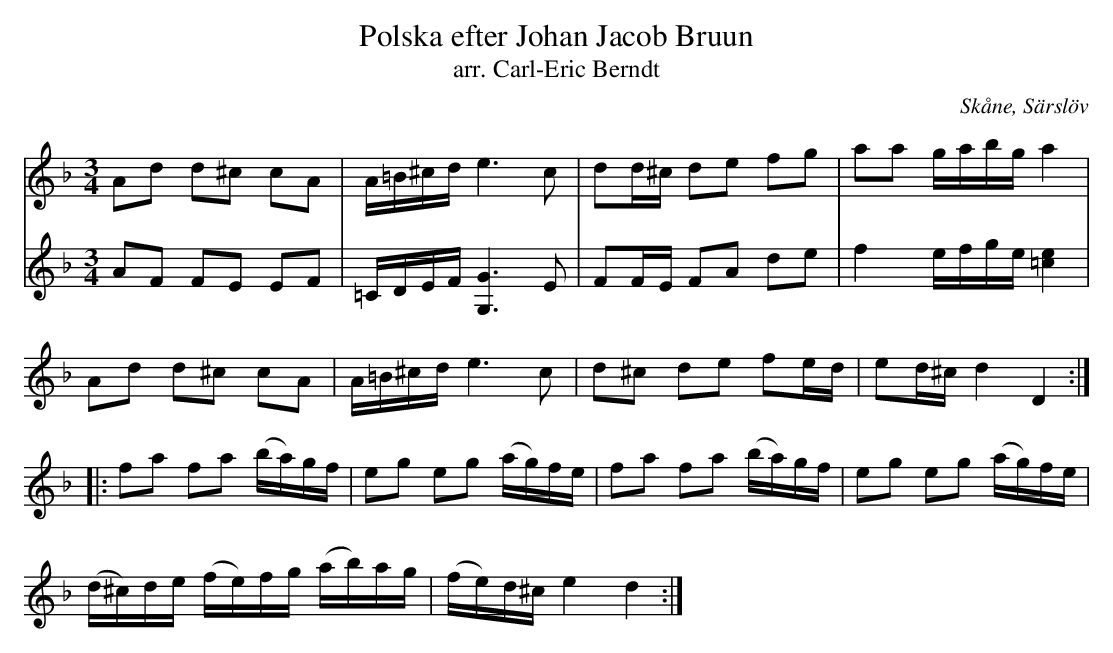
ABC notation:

X:1
T:Polska efter Johan Jacob Bruun
T:arr. Carl-Eric Berndt
O:Skåne, Särslöv
M:3/4
L:1/8
K:Dm
V:1
Ad d^c cA | A/=B/^c/d/ e2>c2 | dd/^c/ de fg | aa g/a/b/g/ a2 |
Ad d^c cA | A/=B/^c/d/ e2>c2 | d^c de fe/d/ | ed/^c/ d2 D2 ::
fa fa (b/a/)g/f/ | eg eg (a/g/)f/e/ | fa fa (b/a/)g/f/ | eg eg (a/g/)f/e/ |
(d/^c/)d/e/ (f/e/)f/g/ (a/b/)a/g/ | (f/e/)d/^c/ e2 d2 :|
V:2
AF FE EF | =C/D/E/F/ [G2G,2]>E2 | FF/E/ FA de | f2 e/f/g/e/ [e2=c2] |
V:3
